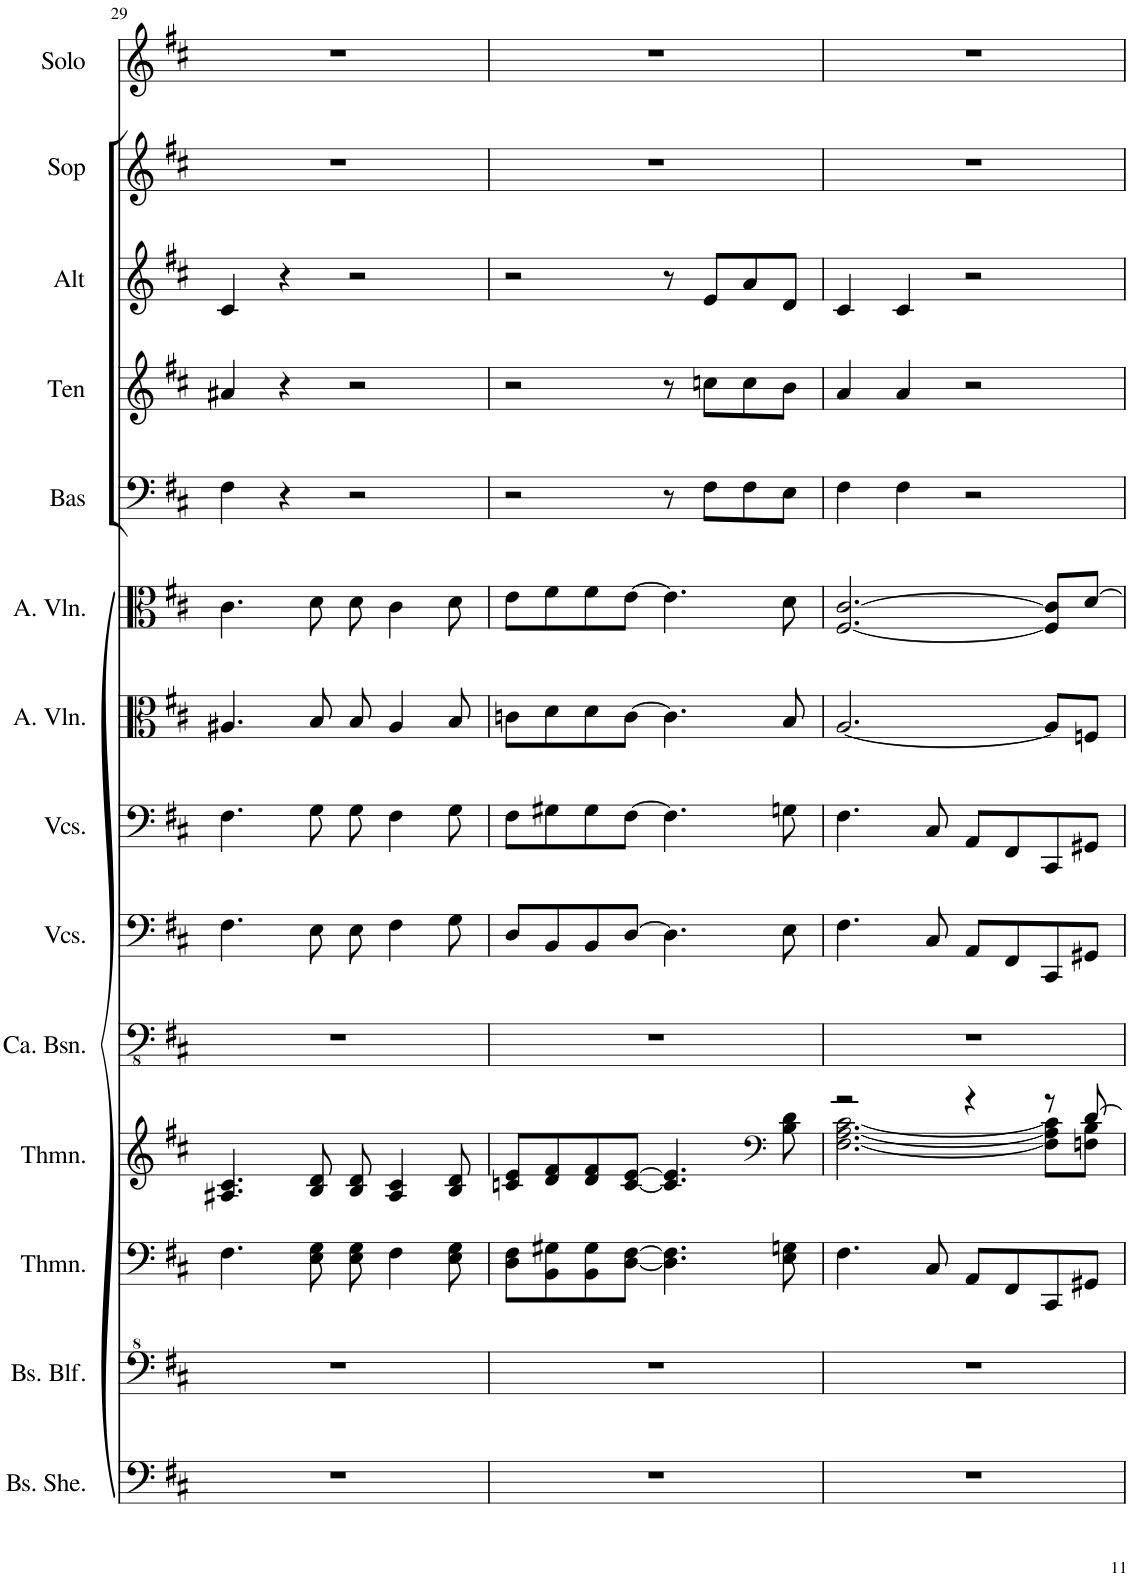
**kern	**kern	**kern	**kern	**kern	**kern	**kern	**kern	**kern	**kern	**kern	**kern	**kern	**kern
*part14	*part13	*part12	*part11	*part10	*part9	*part8	*part7	*part6	*part5	*part4	*part3	*part2	*part1
*staff14	*staff13	*staff12	*staff11	*staff10	*staff9	*staff8	*staff7	*staff6	*staff5	*staff4	*staff3	*staff2	*staff1
*I"Bas-sheng, Organ lh2	*I"Bas-blokfluit, Organ rh2	*I"Theremin, Organ lh1	*I"Theremin, Organ rh1	*I"Contrabassen, Double bass	*I"Violoncellos, Cello II	*I"Violoncellos, Cello I	*I"Altviolen, Viola II	*I"Altviolen, Viola I	*I"Bas	*I"Ten	*I"Alt	*I"Sopraan	*I"Bariton solo
*I'Bs. She.	*I'Bs. Blf.	*I'Thmn.	*I'Thmn.	*I'Ca. Bsn.	*I'Vcs.	*I'Vcs.	*I'A. Vln.	*I'A. Vln.	*I'Bas	*I'Ten	*I'Alt	*I'Sop	*I'Solo
!!LO:PB:g=z
*clefF4	*clefF^4	*clefF4	*clefG2	*clefFv4	*clefF4	*clefF4	*clefC3	*clefC3	*clefF4	*clefG2	*clefG2	*clefG2	*clefG2
*	*	*	*	*	*	*	*	*	*	*Trd1c2	*Trd1c2	*	*Trd4c7
*k[f#c#]	*k[f#c#]	*k[f#c#]	*k[f#c#]	*k[f#c#]	*k[f#c#]	*k[f#c#]	*k[f#c#]	*k[f#c#]	*k[f#c#]	*k[f#c#]	*k[f#c#]	*k[f#c#]	*k[f#c#]
*M4/4	*M4/4	*M4/4	*M4/4	*M4/4	*M4/4	*M4/4	*M4/4	*M4/4	*M4/4	*M4/4	*M4/4	*M4/4	*M4/4
=29	=29	=29	=29	=29	=29	=29	=29	=29	=29	=29	=29	=29	=29
1r	1r	4.F#\	4.A#X/ 4.c#/	1r	4.F#\	4.F#\	4.A#X/	4.c#\	4F#\	4a#X/	4c#/	1r	1r
.	.	.	.	.	.	.	.	.	4r	4r	4r	.	.
.	.	8E\ 8G\	8B/ 8d/	.	8E\	8G\	8B/	8d\	.	.	.	.	.
.	.	8E\ 8G\	8B/ 8d/	.	8E\	8G\	8B/	8d\	2r	2r	2r	.	.
.	.	4F#\	4A#/ 4c#/	.	4F#\	4F#\	4A#/	4c#\	.	.	.	.	.
.	.	8E\ 8G\	8B/ 8d/	.	8G\	8G\	8B/	8d\	.	.	.	.	.
=30	=30	=30	=30	=30	=30	=30	=30	=30	=30	=30	=30	=30	=30
1r	1r	8D\ 8F#\L	8cn/ 8e/L	1r	8D/L	8F#\L	8cn\L	8e\L	2r	2r	2r	1r	1r
.	.	8BB\ 8G#X\	8d/ 8f#/	.	8BB/	8G#X\	8d\	8f#\	.	.	.	.	.
.	.	8BB\ 8G#\	8d/ 8f#/	.	8BB/	8G#\	8d\	8f#\	.	.	.	.	.
.	.	[8D\ [8F#\J	[8c/ [8e/J	.	[8D/J	[8F#\J	[8c\J	[8e\J	.	.	.	.	.
.	.	4.D\] 4.F#\]	4.c/] 4.e/]	.	4.D\]	4.F#\]	4.c\]	4.e\]	8r	8r	8r	.	.
.	.	.	.	.	.	.	.	.	8F#\L	8ccn\L	8e/L	.	.
.	.	.	.	.	.	.	.	.	8F#\	8cc\	8a/	.	.
*	*	*	*clefF4	*	*	*	*	*	*	*	*	*	*
.	.	8E\ 8Gn\	8B\ 8d\	.	8E\	8Gn\	8B/	8d\	8E\J	8b\J	8d/J	.	.
=31	=31	=31	=31	=31	=31	=31	=31	=31	=31	=31	=31	=31	=31
*	*	*	*^	*	*	*	*	*	*	*	*	*	*
1r	1r	4.F#\	2r	[2.F#\ [2.A\ [2.c#\	1r	4.F#\	4.F#\	[2.A/	[2.F#/ [2.c#/	4F#\	4a/	4c#/	1r	1r
.	.	.	.	.	.	.	.	.	.	4F#\	4a/	4c#/	.	.
.	.	8C#/	.	.	.	8C#/	8C#/	.	.	.	.	.	.	.
.	.	8AA/L	4r	.	.	8AA/L	8AA/L	.	.	2r	2r	2r	.	.
.	.	8FF#/	.	.	.	8FF#/	8FF#/	.	.	.	.	.	.	.
.	.	8CC#/	8r	8F#\] 8A\] 8c#\]L	.	8CC#/	8CC#/	8A/L]	8F#/] 8c#/]L	.	.	.	.	.
.	.	8GG#X/J	[8d/	8Fn\ 8B\J	.	8GG#X/J	8GG#X/J	8Fn/J	[8d/J	.	.	.	.	.
*	*	*	*v	*v	*	*	*	*	*	*	*	*	*	*
=	=	=	=	=	=	=	=	=	=	=	=	=	=
*-	*-	*-	*-	*-	*-	*-	*-	*-	*-	*-	*-	*-	*-
